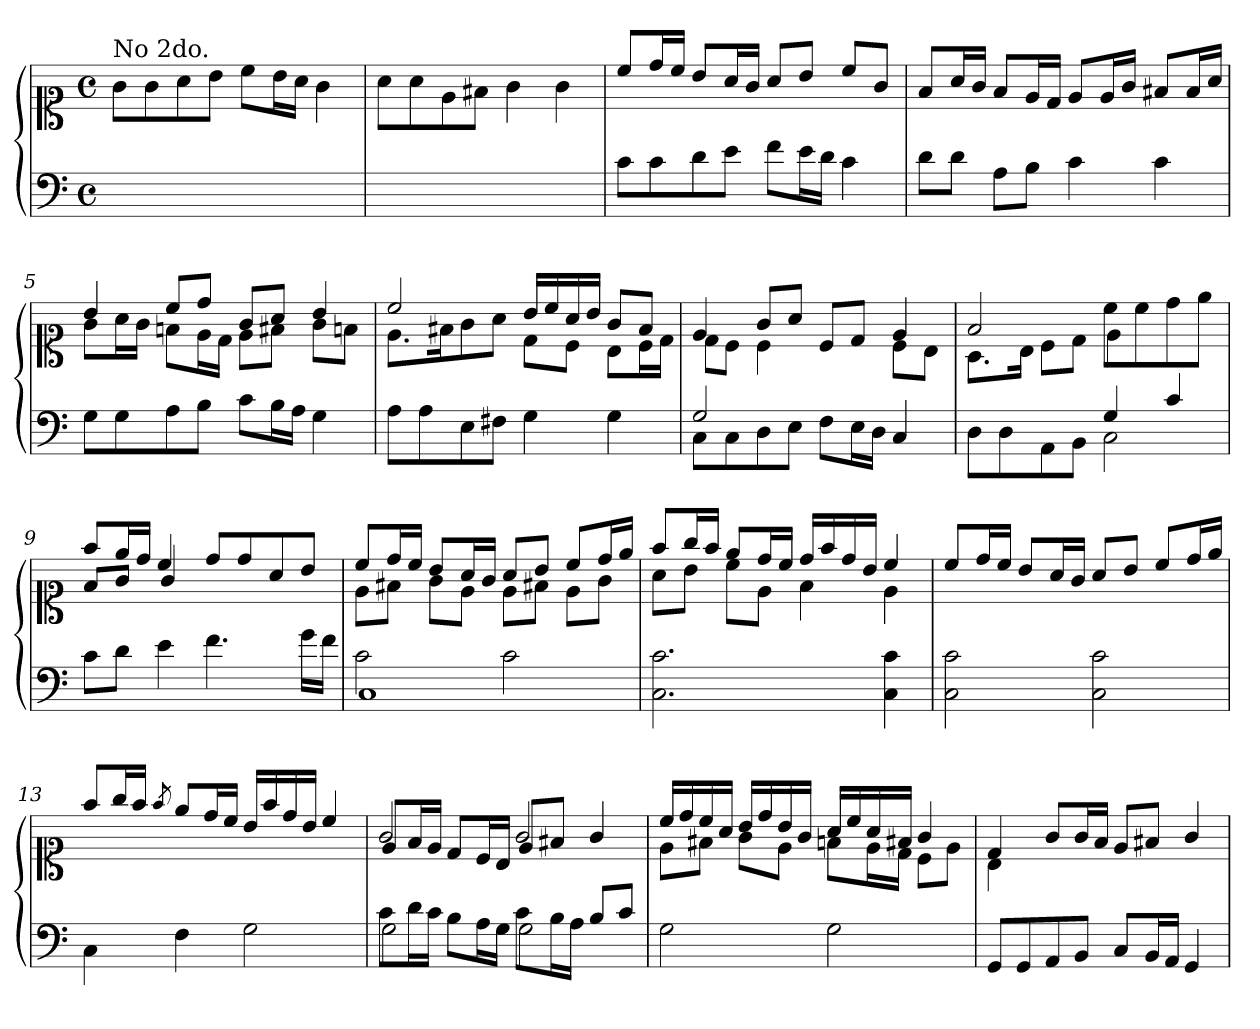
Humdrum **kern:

**kern	**kern
*part2	*part1
*staff2	*staff1
*clefF4	*clefC1
*k[]	*k[]
*M4/4	*M4/4
*met(c)	*met(c)
=1	=1
!	!LO:TX:a:t=No 2do.
1ryy	8g\L
.	8g\
.	8a\
.	8b\J
.	8cc\L
.	16b\L
.	16a\JJ
.	4g\
=2	=2
1ryy	8a\L
.	8a\
.	8e\
.	8f#X\J
.	4g\
.	4g\
=3	=3
8c\L	8cc/L
8c\	16dd/L
.	16cc/JJ
8d\	8b/L
8e\J	16a/L
.	16g/JJ
8f\L	8a/L
16e\L	8b/J
16d\JJ	.
4c\	8cc/L
.	8g/J
=4	=4
8d\L	8f/L
8d\J	16a/L
.	16g/JJ
8A\L	8f/L
8B\J	16e/L
.	16d/JJ
4c\	8e/L
.	16e/L
.	16g/JJ
4c\	8f#X/L
.	16f#/L
.	16a/JJ
=5	=5
*	*^
8G\L	4b/	8g\L
8G\	.	16a\L
.	.	16g\JJ
8A\	8cc/L	8fn\L
8B\J	8dd/J	16e\L
.	.	16d\JJ
8c\L	8g/L	8e\L
16B\L	8a/J	8f#X\J
16A\JJ	.	.
4G\	4b/	8g\L
.	.	8fn\J
=6	=6	=6
8A\L	2cc/	8.e\L
8A\	.	.
.	.	16f#X\K
8E\	.	8g\
8F#X\J	.	8a\J
4G\	16b/LL	8d\L
.	16cc/	.
.	16a/	8c\J
.	16b/JJ	.
4G\	8g/L	8B\L
.	8f#/J	16c\L
.	.	16d\JJ
=7	=7	=7
*^	*	*
2G/	8C\L	4e/	8d\L
.	8C\	.	8c\J
.	8D\	8g/L	4c\
.	8E\J	8a/J	.
2ryy	8F\L	8c/L	4ryy
.	16E\L	8d/J	.
.	16D\JJ	.	.
.	4C/	4e/	8c\L
.	.	.	8B\J
=8	=8	=8	=8
2ryy	8D\L	2f/	8.A\L
.	8D\	.	.
.	.	.	16B\Jk
.	8AA\	.	8c\L
.	8BB\J	.	8d\J
4G/	2C\	8cc\L	4e\
.	.	8cc\	.
4c/	.	8dd\	4ryy
.	.	8ee\J	.
*v	*v	*	*
=9	=9	=9
8c\L	8ff/L	8f/L
8d\J	16ee/L	8g/J
.	16dd/JJ	.
4e\	4cc/	4g/
4.f\	8dd/L	2ryy
.	8dd/	.
.	8a/	.
16g\LL	8b/J	.
16f\JJ	.	.
=10	=10	=10
*^	*	*
2c\	1C\	8cc/L	8e\L
.	.	16dd/L	8f#X\J
.	.	16cc/JJ	.
.	.	8b/L	8g\L
.	.	16a/L	8e\J
.	.	16g/JJ	.
2c\	.	8a/L	8e\L
.	.	8b/J	8f#X\J
.	.	8cc/L	8e\L
.	.	16dd/L	8g\J
.	.	16ee/JJ	.
*v	*v	*	*
=11	=11	=11
2.C\ 2.c\	8ff/L	8a\L
.	16gg/L	8b\J
.	16ff/JJ	.
.	8ee/L	8cc\L
.	16dd/L	8e\J
.	16cc/JJ	.
.	16dd/LL	4f\
.	16ff/	.
.	16dd/	.
.	16b/JJ	.
4C\ 4c\	4cc/	4e\
*	*v	*v
=12	=12
2C\ 2c\	8cc/L
.	16dd/L
.	16cc/JJ
.	8b/L
.	16a/L
.	16g/JJ
2C\ 2c\	8a/L
.	8b/J
.	8cc/L
.	16dd/L
.	16ee/JJ
=13	=13
4C\	8ff/L
.	16gg/L
.	16ff/JJ
.	8qff/
4F\	8ee/L
.	16dd/L
.	16cc/JJ
2G\	16b/LL
.	16ff/
.	16dd/
.	16b/JJ
.	4cc/
=14	=14
*^	*^
8c\L	2G\	2g/	8e/L
16d\L	.	.	16f/L
16c\JJ	.	.	16e/JJ
8B\L	.	.	8d/L
16A\L	.	.	16c/L
16G\JJ	.	.	16B/JJ
8c\L	2G\	2g/	8e/L
16B\L	.	.	8f#X/J
16A\JJ	.	.	.
8B/L	.	.	4g/
8c/J	.	.	.
*v	*v	*	*
=15	=15	=15
2G\	16cc/LL	8e\L
.	16dd/	.
.	16cc/	8f#X\J
.	16a/JJ	.
.	16b/LL	8g\L
.	16dd/	.
.	16b/	8e\J
.	16g/JJ	.
2G\	16a/LL	8fn\L
.	16cc/	.
.	16a/	16e\L
.	16f#X/JJ	16d\JJ
.	4g/	8c\L
.	.	8e\J
=16	=16	=16
8GG/L	4d/	4B\
8GG/	.	.
8AA/	8g/L	2.ryy
8BB/J	16g/L	.
.	16f/JJ	.
8C/L	8e/L	.
16BB/L	8f#X/J	.
16AA/JJ	.	.
4GG/	4g/	.
*	*v	*v
=	=
*-	*-
